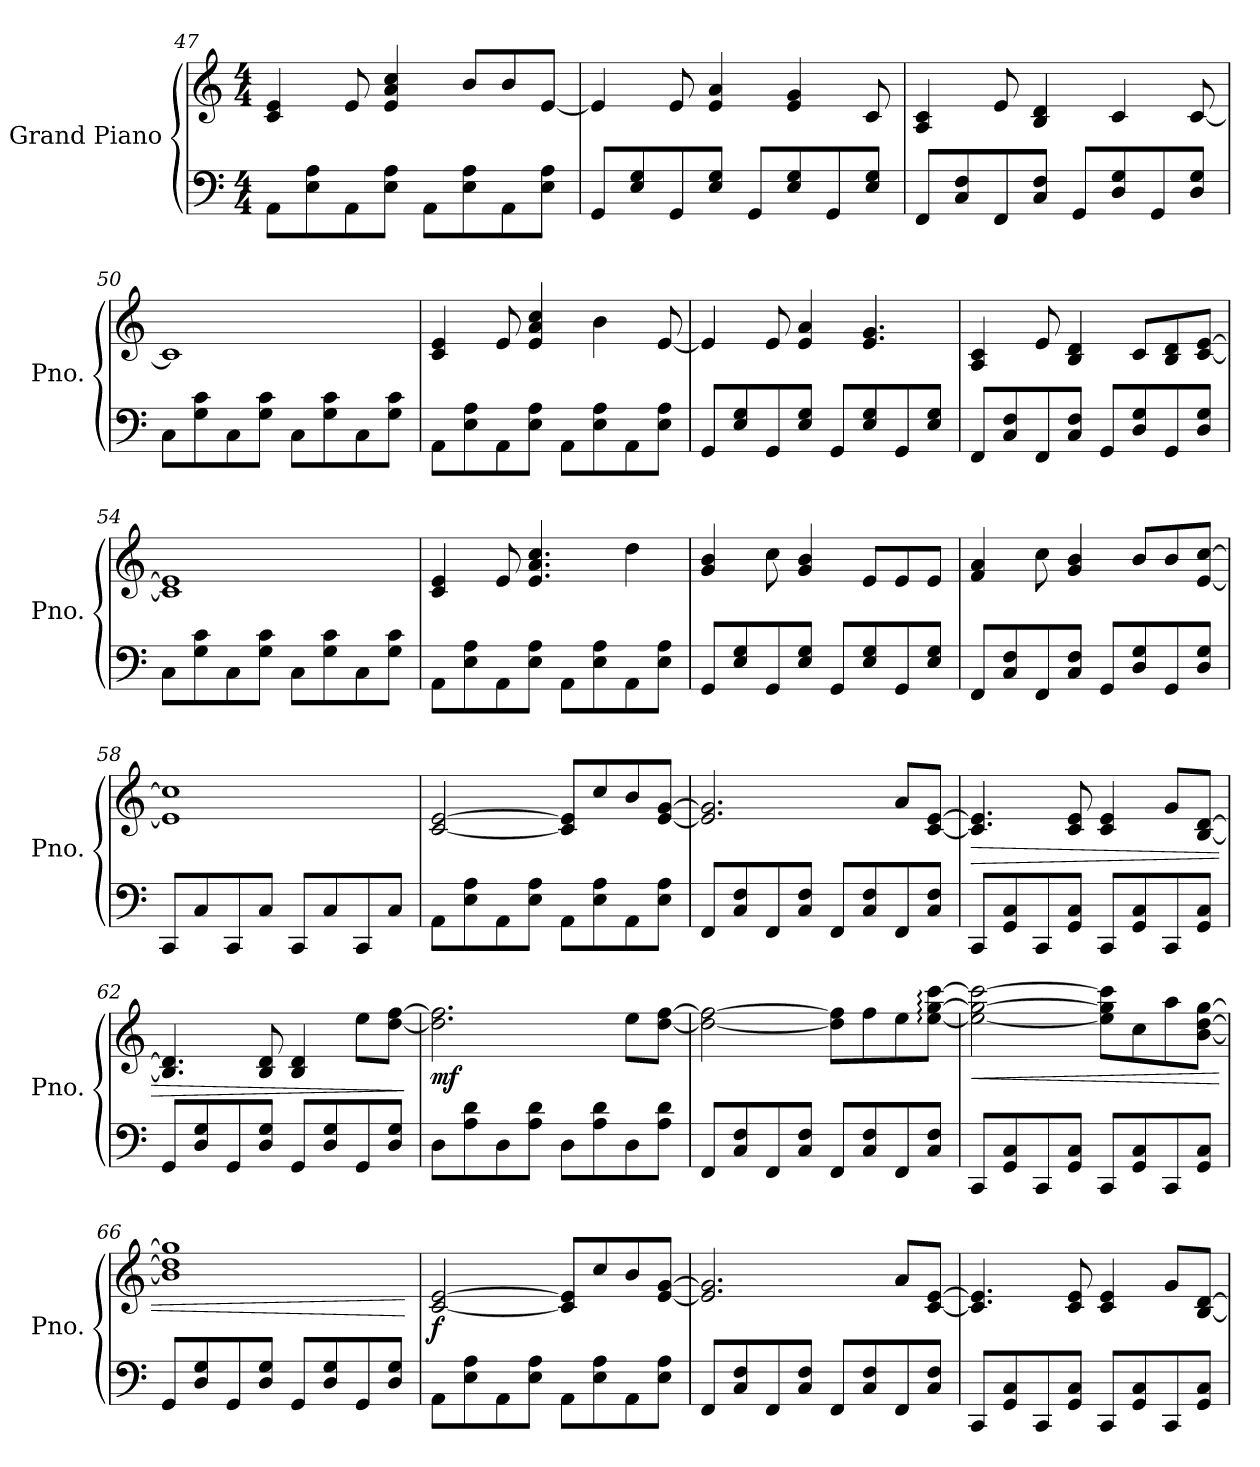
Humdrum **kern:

**kern	**kern	**dynam
*part1	*part1	*part1
*staff2	*staff1	*staff1/2
*I"Grand Piano	*	*
*I'Pno.	*	*
*clefF4	*clefG2	*
*k[]	*k[]	*
*M4/4	*M4/4	*
=47	=47	=47
8AA\L	4c/ 4e/	.
8E\ 8A\	.	.
8AA\	8e/	.
8E\ 8A\J	4e/ 4a/ 4cc/	.
8AA\L	.	.
8E\ 8A\	8b/L	.
8AA\	8b/	.
8E\ 8A\J	[8e/J	.
=48	=48	=48
8GG/L	4e/]	.
8E/ 8G/	.	.
8GG/	8e/	.
8E/ 8G/J	4e/ 4a/	.
8GG/L	.	.
8E/ 8G/	4e/ 4g/	.
8GG/	.	.
8E/ 8G/J	8c/	.
!!LO:LB:g=z
=49	=49	=49
8FF/L	4A/ 4c/	.
8C/ 8F/	.	.
8FF/	8e/	.
8C/ 8F/J	4B/ 4d/	.
8GG/L	.	.
8D/ 8G/	4c/	.
8GG/	.	.
8D/ 8G/J	[8c/	.
=50	=50	=50
8C\L	1c]	.
8G\ 8c\	.	.
8C\	.	.
8G\ 8c\J	.	.
8C\L	.	.
8G\ 8c\	.	.
8C\	.	.
8G\ 8c\J	.	.
=51	=51	=51
8AA\L	4c/ 4e/	.
8E\ 8A\	.	.
8AA\	8e/	.
8E\ 8A\J	4e/ 4a/ 4cc/	.
8AA\L	.	.
8E\ 8A\	4b\	.
8AA\	.	.
8E\ 8A\J	[8e/	.
=52	=52	=52
8GG/L	4e/]	.
8E/ 8G/	.	.
8GG/	8e/	.
8E/ 8G/J	4e/ 4a/	.
8GG/L	.	.
8E/ 8G/	4.e/ 4.g/	.
8GG/	.	.
8E/ 8G/J	.	.
=53	=53	=53
8FF/L	4A/ 4c/	.
8C/ 8F/	.	.
8FF/	8e/	.
8C/ 8F/J	4B/ 4d/	.
8GG/L	.	.
8D/ 8G/	8c/L	.
8GG/	8B/ 8d/	.
8D/ 8G/J	[8c/ [8e/J	.
!!LO:LB:g=z
=54	=54	=54
8C\L	1c] 1e]	.
8G\ 8c\	.	.
8C\	.	.
8G\ 8c\J	.	.
8C\L	.	.
8G\ 8c\	.	.
8C\	.	.
8G\ 8c\J	.	.
=55	=55	=55
8AA\L	4c/ 4e/	.
8E\ 8A\	.	.
8AA\	8e/	.
8E\ 8A\J	4.e/ 4.a/ 4.cc/	.
8AA\L	.	.
8E\ 8A\	.	.
8AA\	4dd\	.
8E\ 8A\J	.	.
=56	=56	=56
8GG/L	4g/ 4b/	.
8E/ 8G/	.	.
8GG/	8cc\	.
8E/ 8G/J	4g/ 4b/	.
8GG/L	.	.
8E/ 8G/	8e/L	.
8GG/	8e/	.
8E/ 8G/J	8e/J	.
=57	=57	=57
8FF/L	4f/ 4a/	.
8C/ 8F/	.	.
8FF/	8cc\	.
8C/ 8F/J	4g/ 4b/	.
8GG/L	.	.
8D/ 8G/	8b/L	.
8GG/	8b/	.
8D/ 8G/J	[8e/ [8cc/J	.
=58	=58	=58
8CC/L	1e] 1cc]	.
8C/	.	.
8CC/	.	.
8C/J	.	.
8CC/L	.	.
8C/	.	.
8CC/	.	.
8C/J	.	.
=59	=59	=59
8AA\L	[2c/ [2e/	.
8E\ 8A\	.	.
8AA\	.	.
8E\ 8A\J	.	.
8AA\L	8c/] 8e/]L	.
8E\ 8A\	8cc/	.
8AA\	8b/	.
8E\ 8A\J	[8e/ [8g/J	.
!!LO:PB:g=z
=60	=60	=60
8FF/L	2.e/] 2.g/]	.
8C/ 8F/	.	.
8FF/	.	.
8C/ 8F/J	.	.
8FF/L	.	.
8C/ 8F/	.	.
8FF/	8a/L	.
8C/ 8F/J	[8c/ [8e/J	.
=61	=61	=61
!	!	!LO:HP:b
8CC/L	4.c/] 4.e/]	>
8GG/ 8C/	.	.
8CC/	.	.
8GG/ 8C/J	8c/ 8e/	.
8CC/L	4c/ 4e/	.
8GG/ 8C/	.	.
8CC/	8g/L	.
8GG/ 8C/J	[8B/ [8d/J	.
=62	=62	=62
8GG/L	4.B/] 4.d/]	.
8D/ 8G/	.	.
8GG/	.	.
8D/ 8G/J	8B/ 8d/	.
8GG/L	4B/ 4d/	.
8D/ 8G/	.	.
8GG/	8ee\L	.
8D/ 8G/J	[8dd\ [8ff\J	.
.	.	]
=63	=63	=63
!	!	!LO:DY:b
8D\L	2.dd\] 2.ff\]	mf
8A\ 8d\	.	.
8D\	.	.
8A\ 8d\J	.	.
8D\L	.	.
8A\ 8d\	.	.
8D\	8ee\L	.
8A\ 8d\J	[8dd\ [8ff\J	.
=64	=64	=64
8FF/L	2dd\_ 2ff\_	.
8C/ 8F/	.	.
8FF/	.	.
8C/ 8F/J	.	.
8FF/L	8dd\] 8ff\]L	.
8C/ 8F/	8ff\	.
8FF/	8ee\	.
8C/ 8F/J	[8ee\: [8gg\: [8ccc\:J	.
=65	=65	=65
!	!	!LO:HP:b
8CC/L	2ee\_ 2gg\_ 2ccc\_	<
8GG/ 8C/	.	.
8CC/	.	.
8GG/ 8C/J	.	.
8CC/L	8ee\] 8gg\] 8ccc\]L	.
8GG/ 8C/	8cc\	.
8CC/	8aa\	.
8GG/ 8C/J	[8b\ [8dd\ [8gg\J	.
!!LO:LB:g=z
=66	=66	=66
8GG/L	1b] 1dd] 1gg]	.
8D/ 8G/	.	.
8GG/	.	.
8D/ 8G/J	.	.
8GG/L	.	.
8D/ 8G/	.	.
8GG/	.	.
8D/ 8G/J	.	.
.	.	[
=67	=67	=67
!	!	!LO:DY:b
8AA\L	[2c/ [2e/	f
8E\ 8A\	.	.
8AA\	.	.
8E\ 8A\J	.	.
8AA\L	8c/] 8e/]L	.
8E\ 8A\	8cc/	.
8AA\	8b/	.
8E\ 8A\J	[8e/ [8g/J	.
=68	=68	=68
8FF/L	2.e/] 2.g/]	.
8C/ 8F/	.	.
8FF/	.	.
8C/ 8F/J	.	.
8FF/L	.	.
8C/ 8F/	.	.
8FF/	8a/L	.
8C/ 8F/J	[8c/ [8e/J	.
=69	=69	=69
8CC/L	4.c/] 4.e/]	.
8GG/ 8C/	.	.
8CC/	.	.
8GG/ 8C/J	8c/ 8e/	.
8CC/L	4c/ 4e/	.
8GG/ 8C/	.	.
8CC/	8g/L	.
8GG/ 8C/J	[8B/ [8d/J	.
=	=	=
*-	*-	*-
